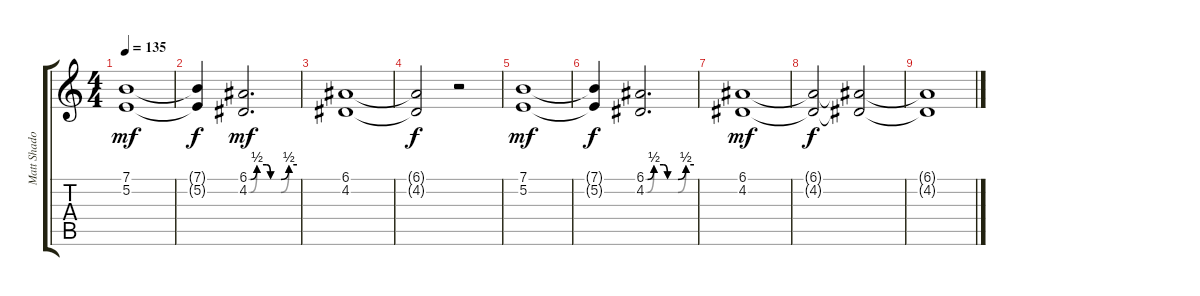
\track ("Matt Shadows (Keyboard)" "Matt Shado") {instrument synthvoice}
\staff {score tabs}
\tuning (E4 B3 G3 D3 A2 E2) {hide}
\ts (4 4)
\tempo 135
\clef g2
\ks c
(7.1 5.2).1{dy mf} |
(7.1{t} 5.2{t}).4{dy f} (6.1{be (custom 0 0 2 0 10 2 22 2 27 0 40 0 50 2 60 2)} 4.2{be (custom 0 0 2 0 10 2 22 2 27 0 40 0 50 2 60 2)}).2{d dy mf} |
(6.1 4.2).1 |
(6.1{t} 4.2{t}).2{dy f} r.2 |
(7.1 5.2).1{dy mf} |
(7.1{t} 5.2{t}).4{dy f} (6.1{be (custom 0 0 2 0 10 2 22 2 27 0 40 0 50 2 60 2)} 4.2{be (custom 0 0 2 0 10 2 22 2 27 0 40 0 50 2 60 2)}).2{d} |
(6.1 4.2).1{dy mf} |
(6.1{t} 4.2{t}).2{dy f} (6.1{t} 4.2{t}).2{volume 0} |
(6.1{t} 4.2{t}).1
